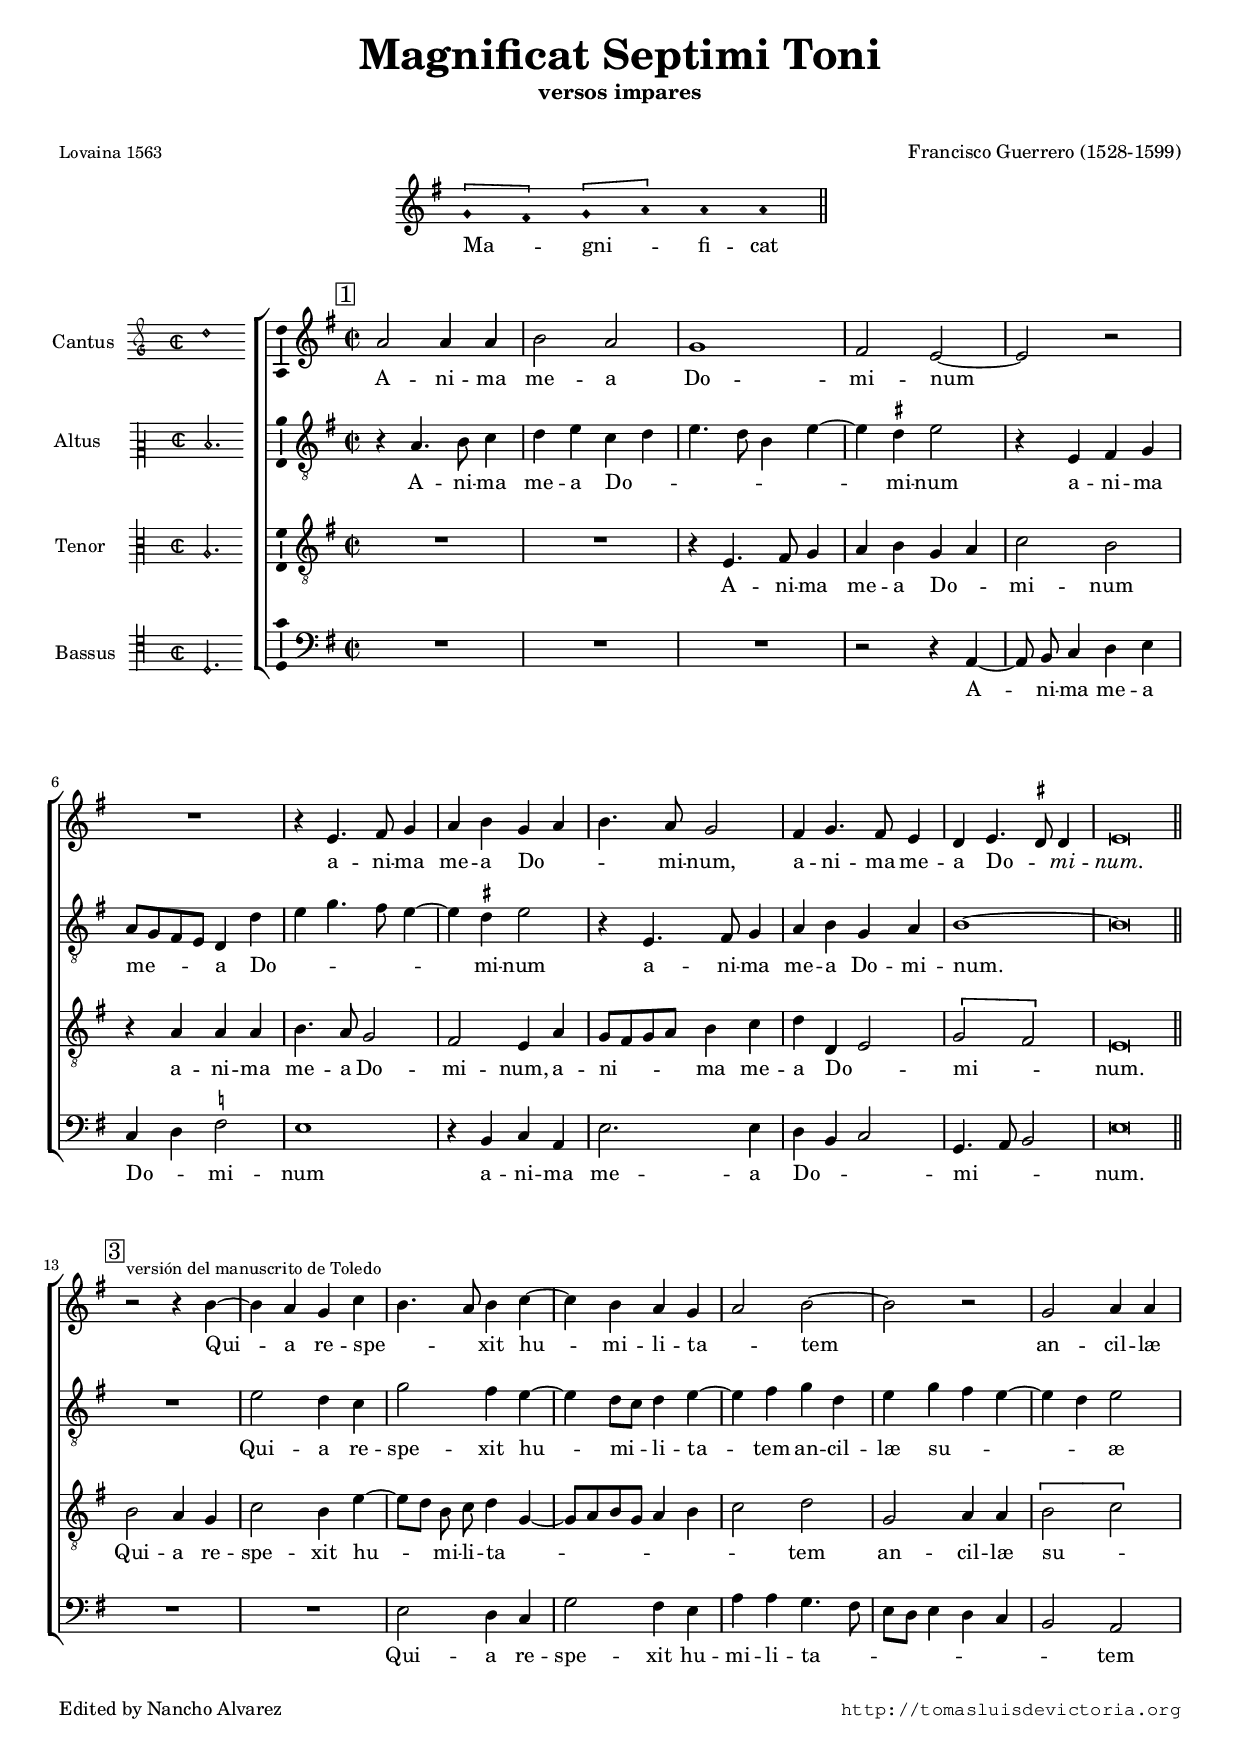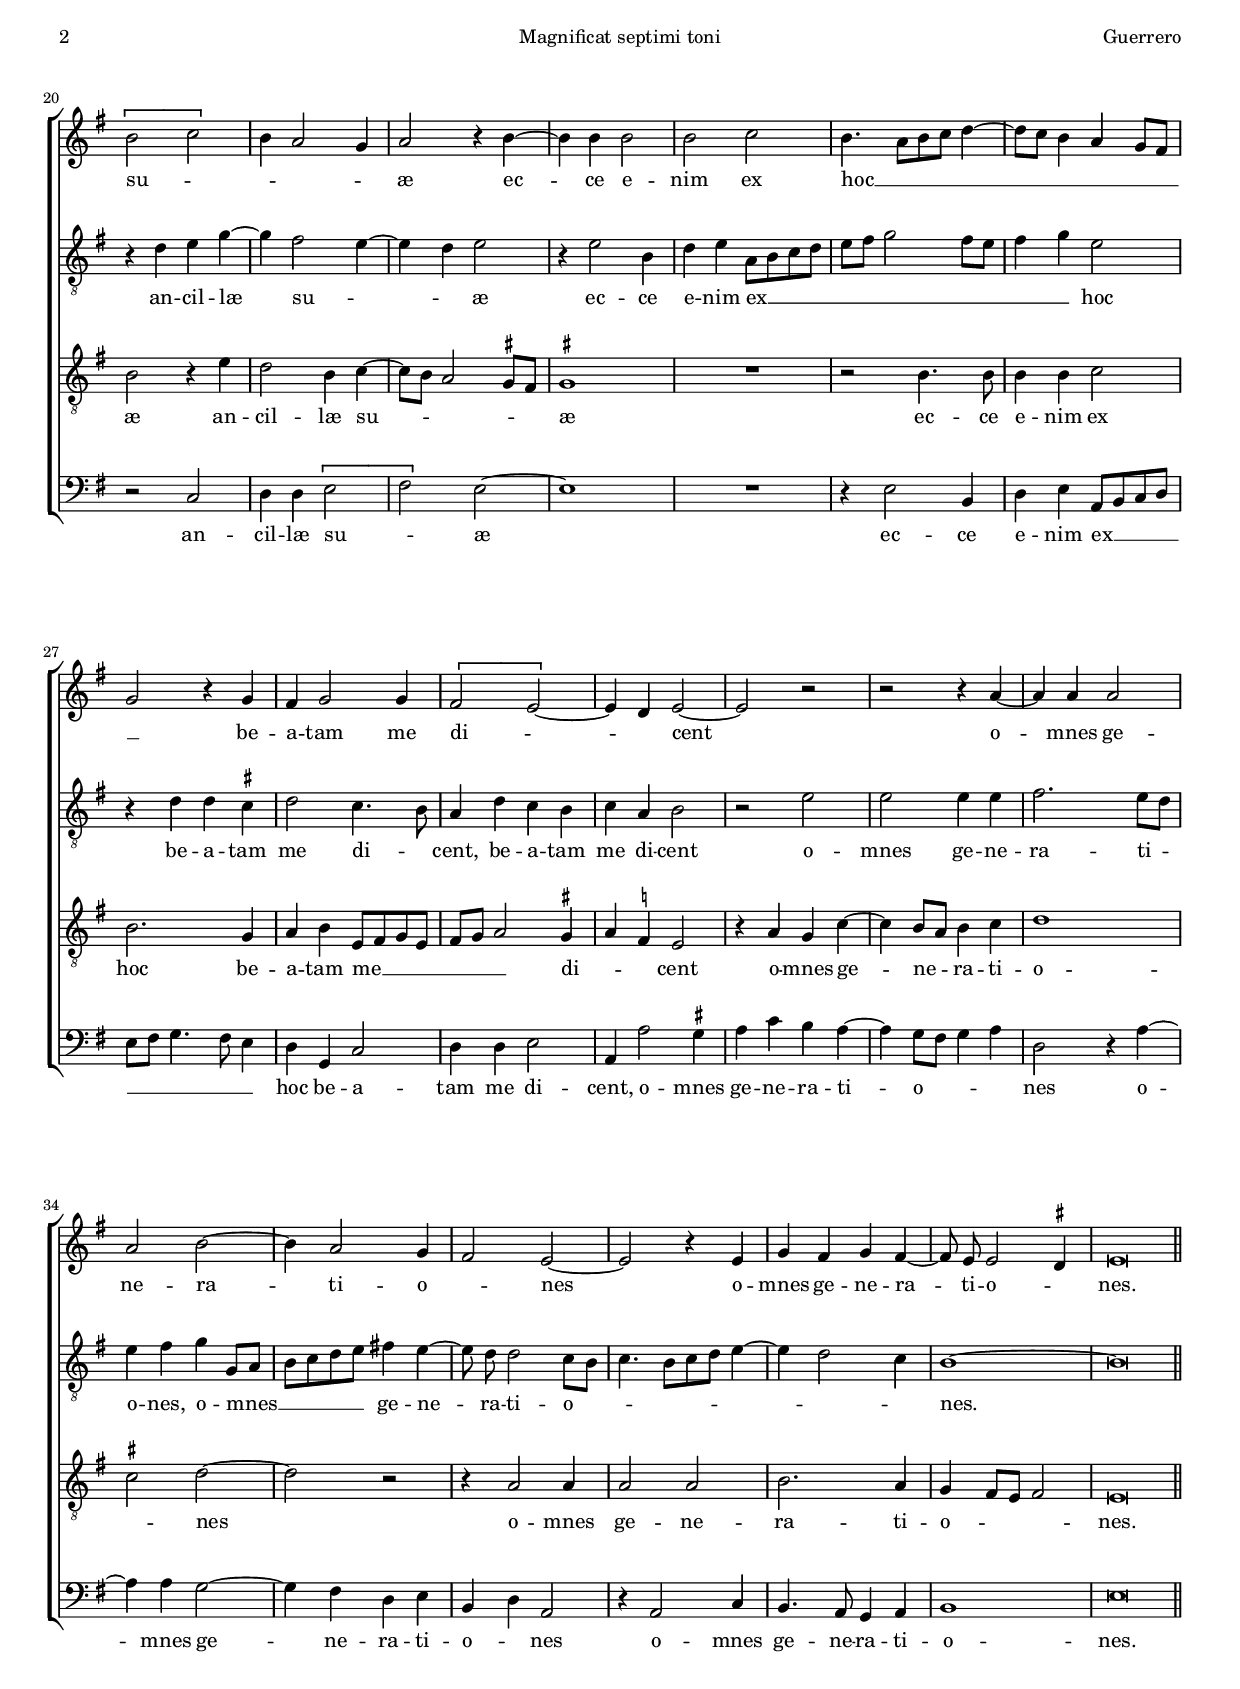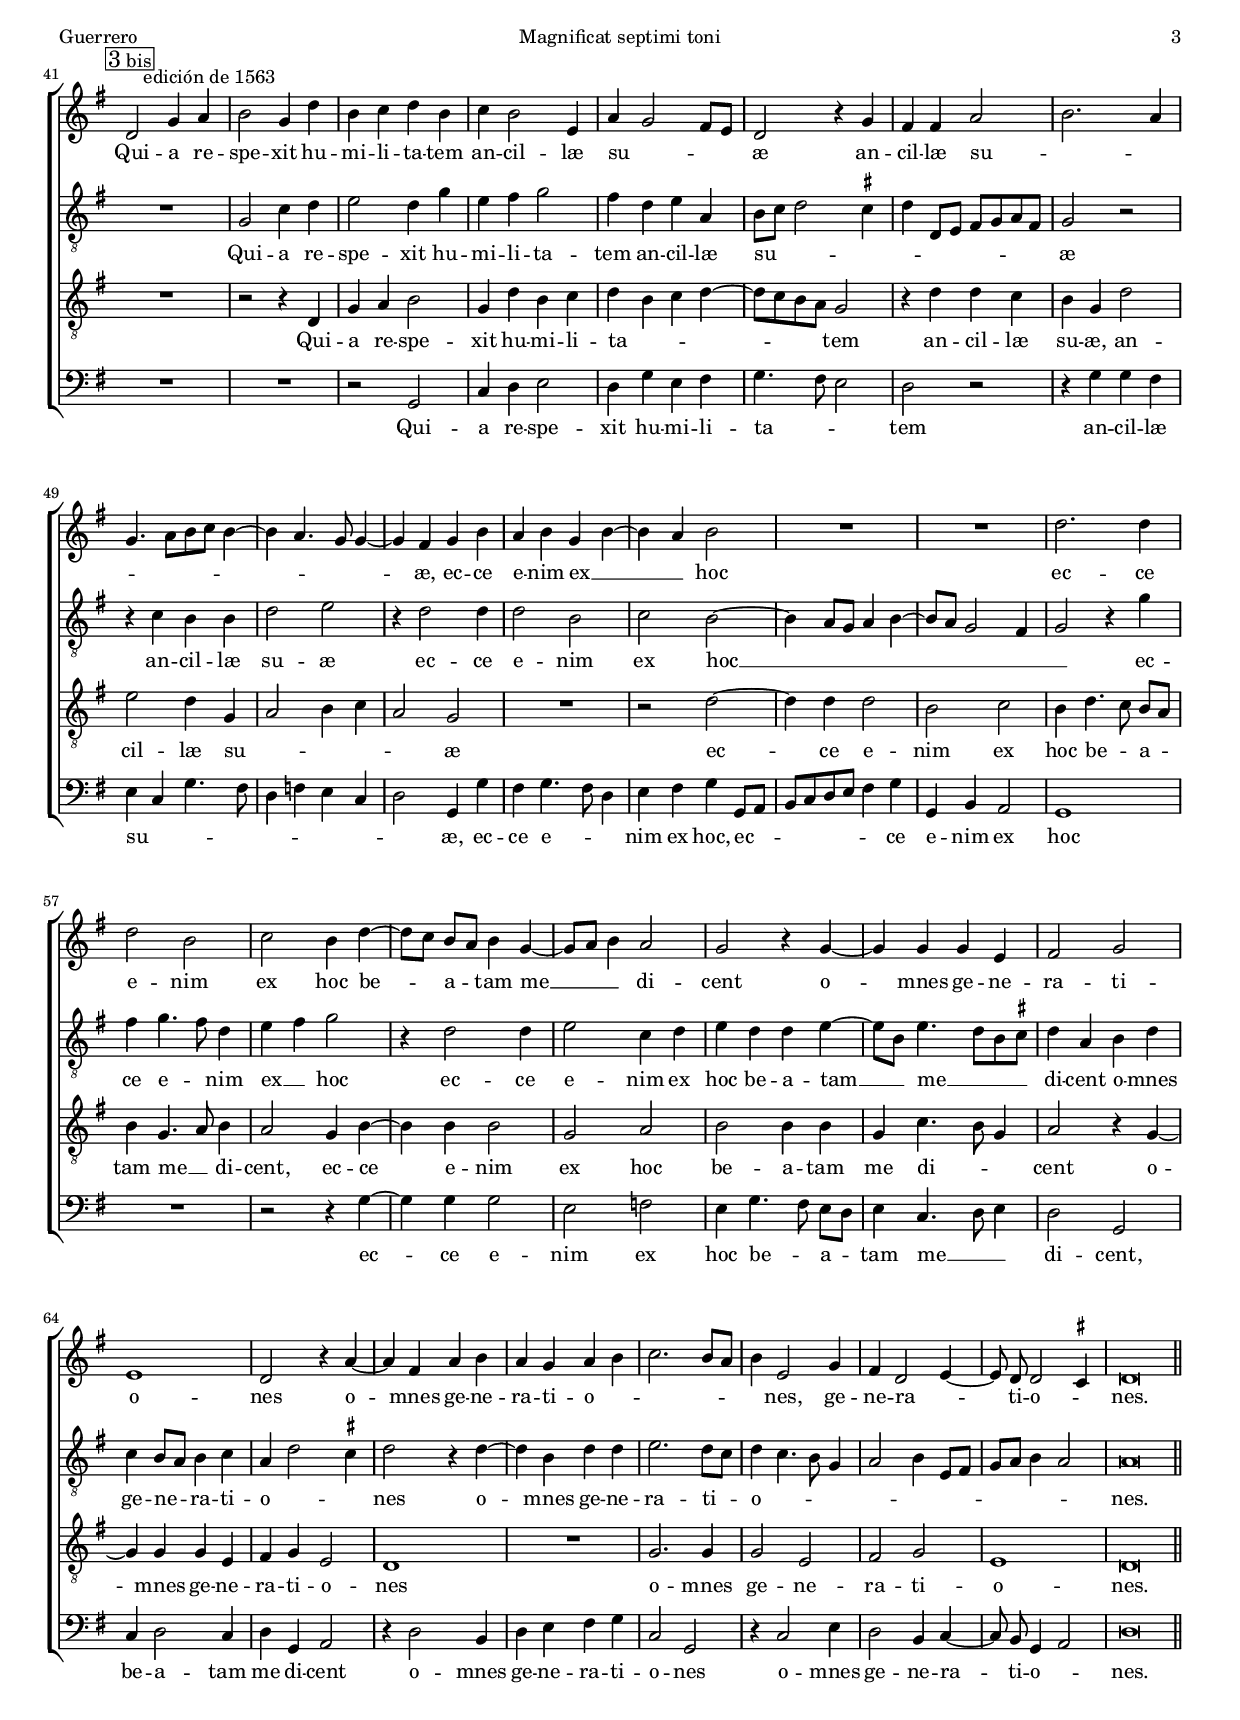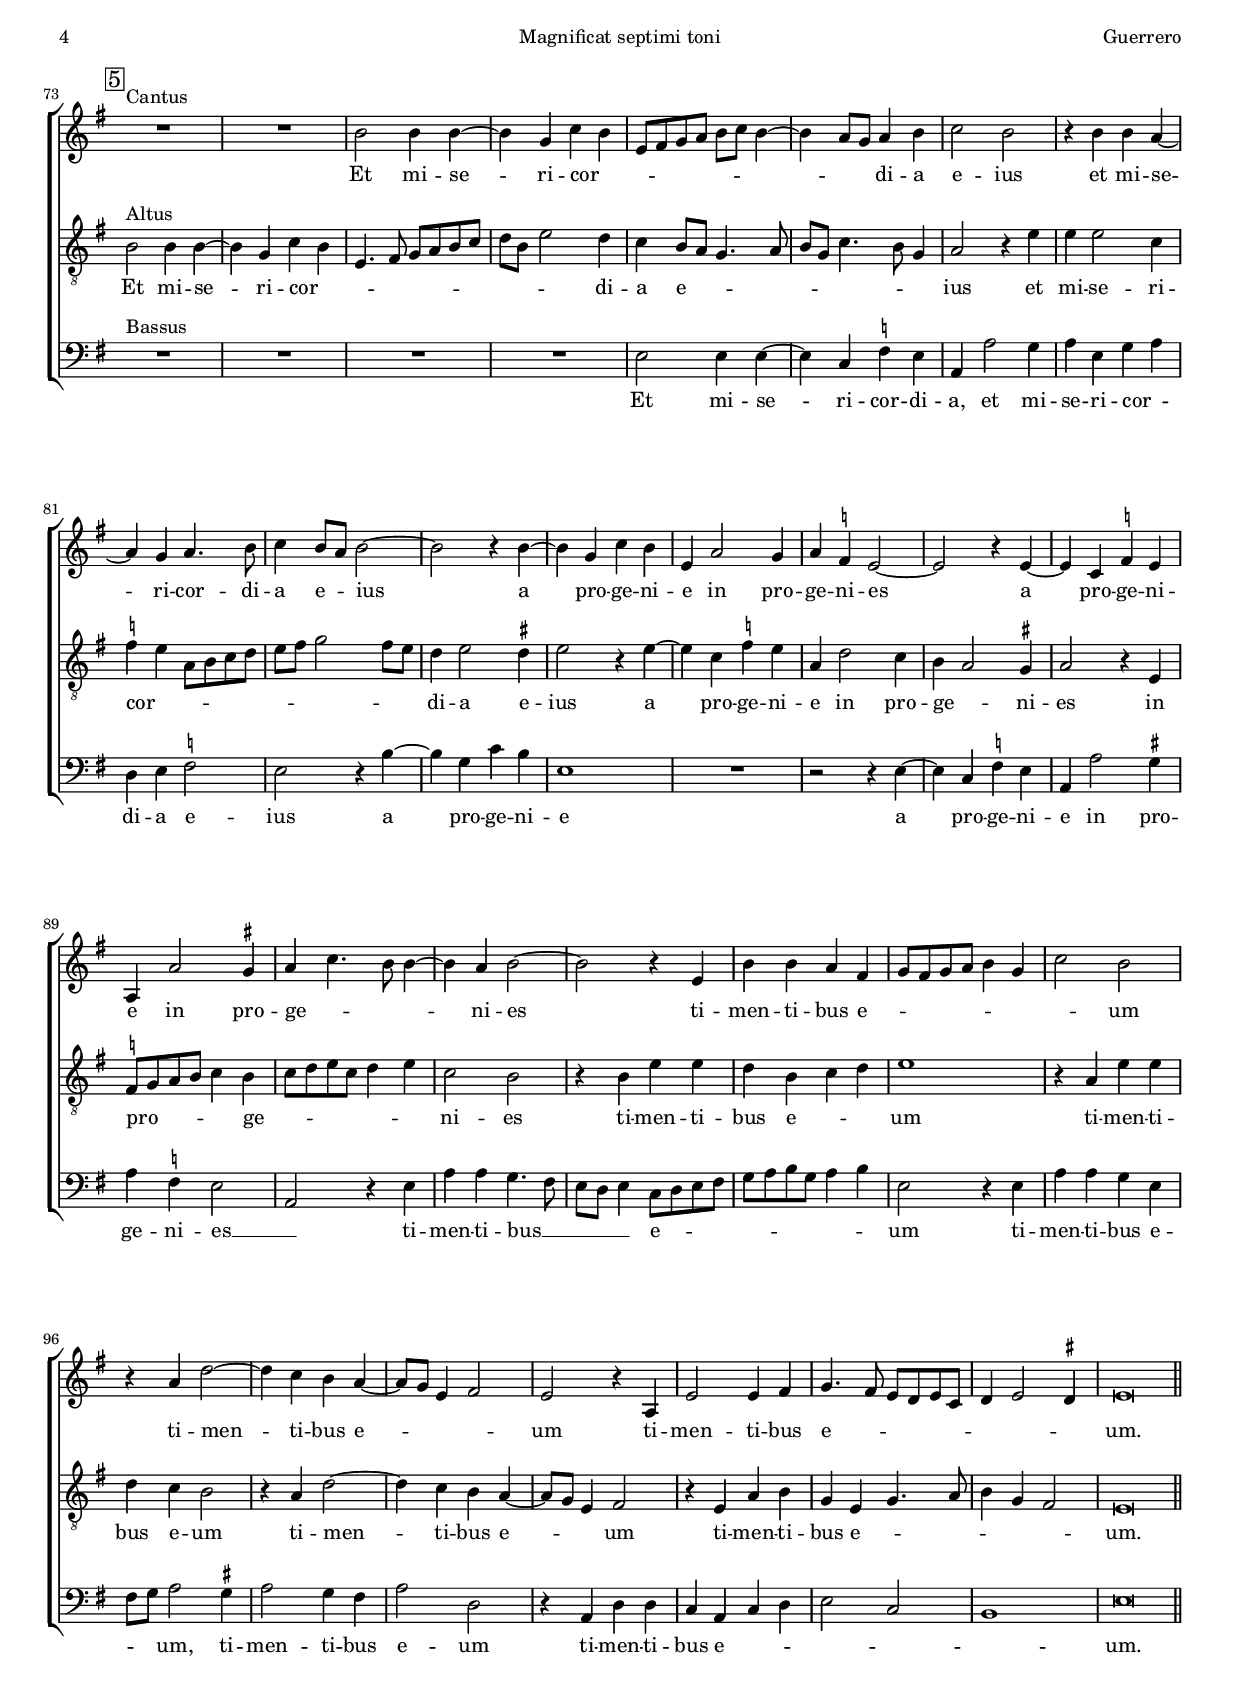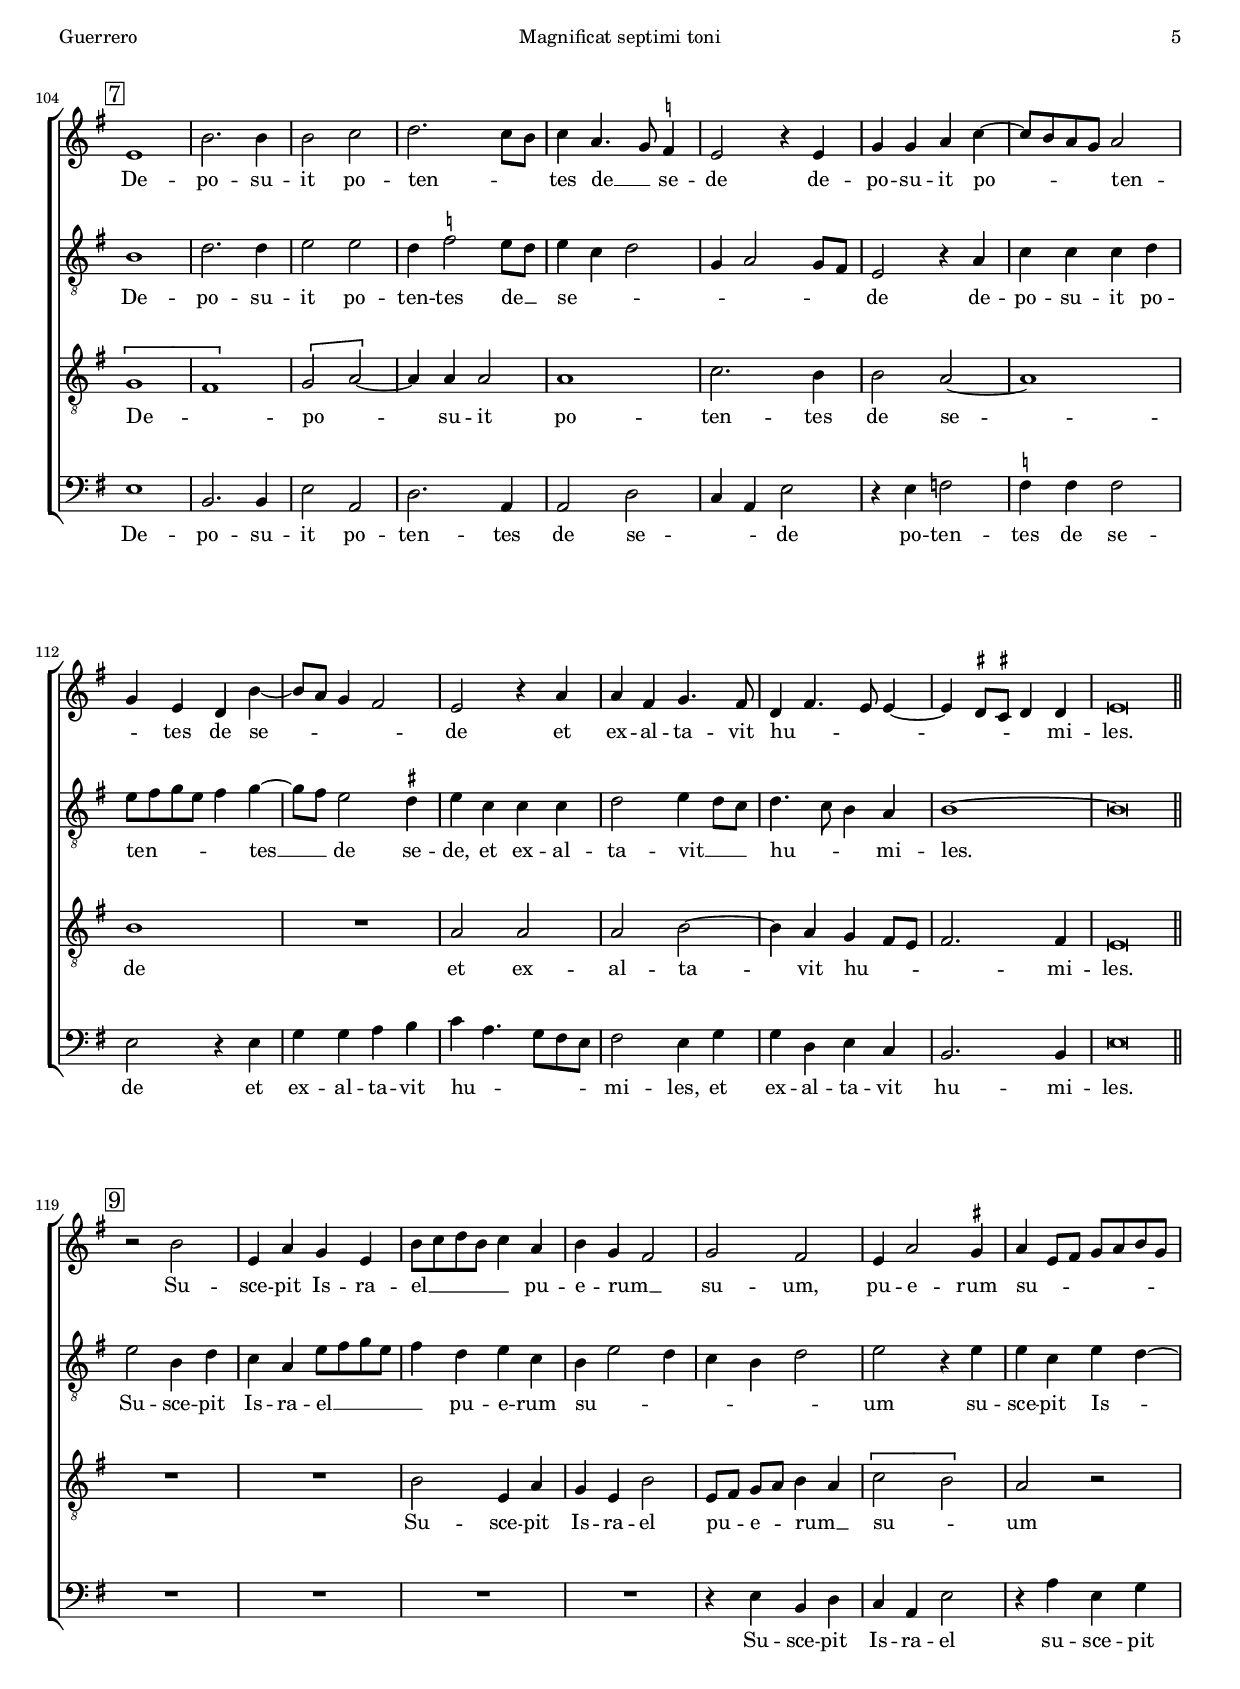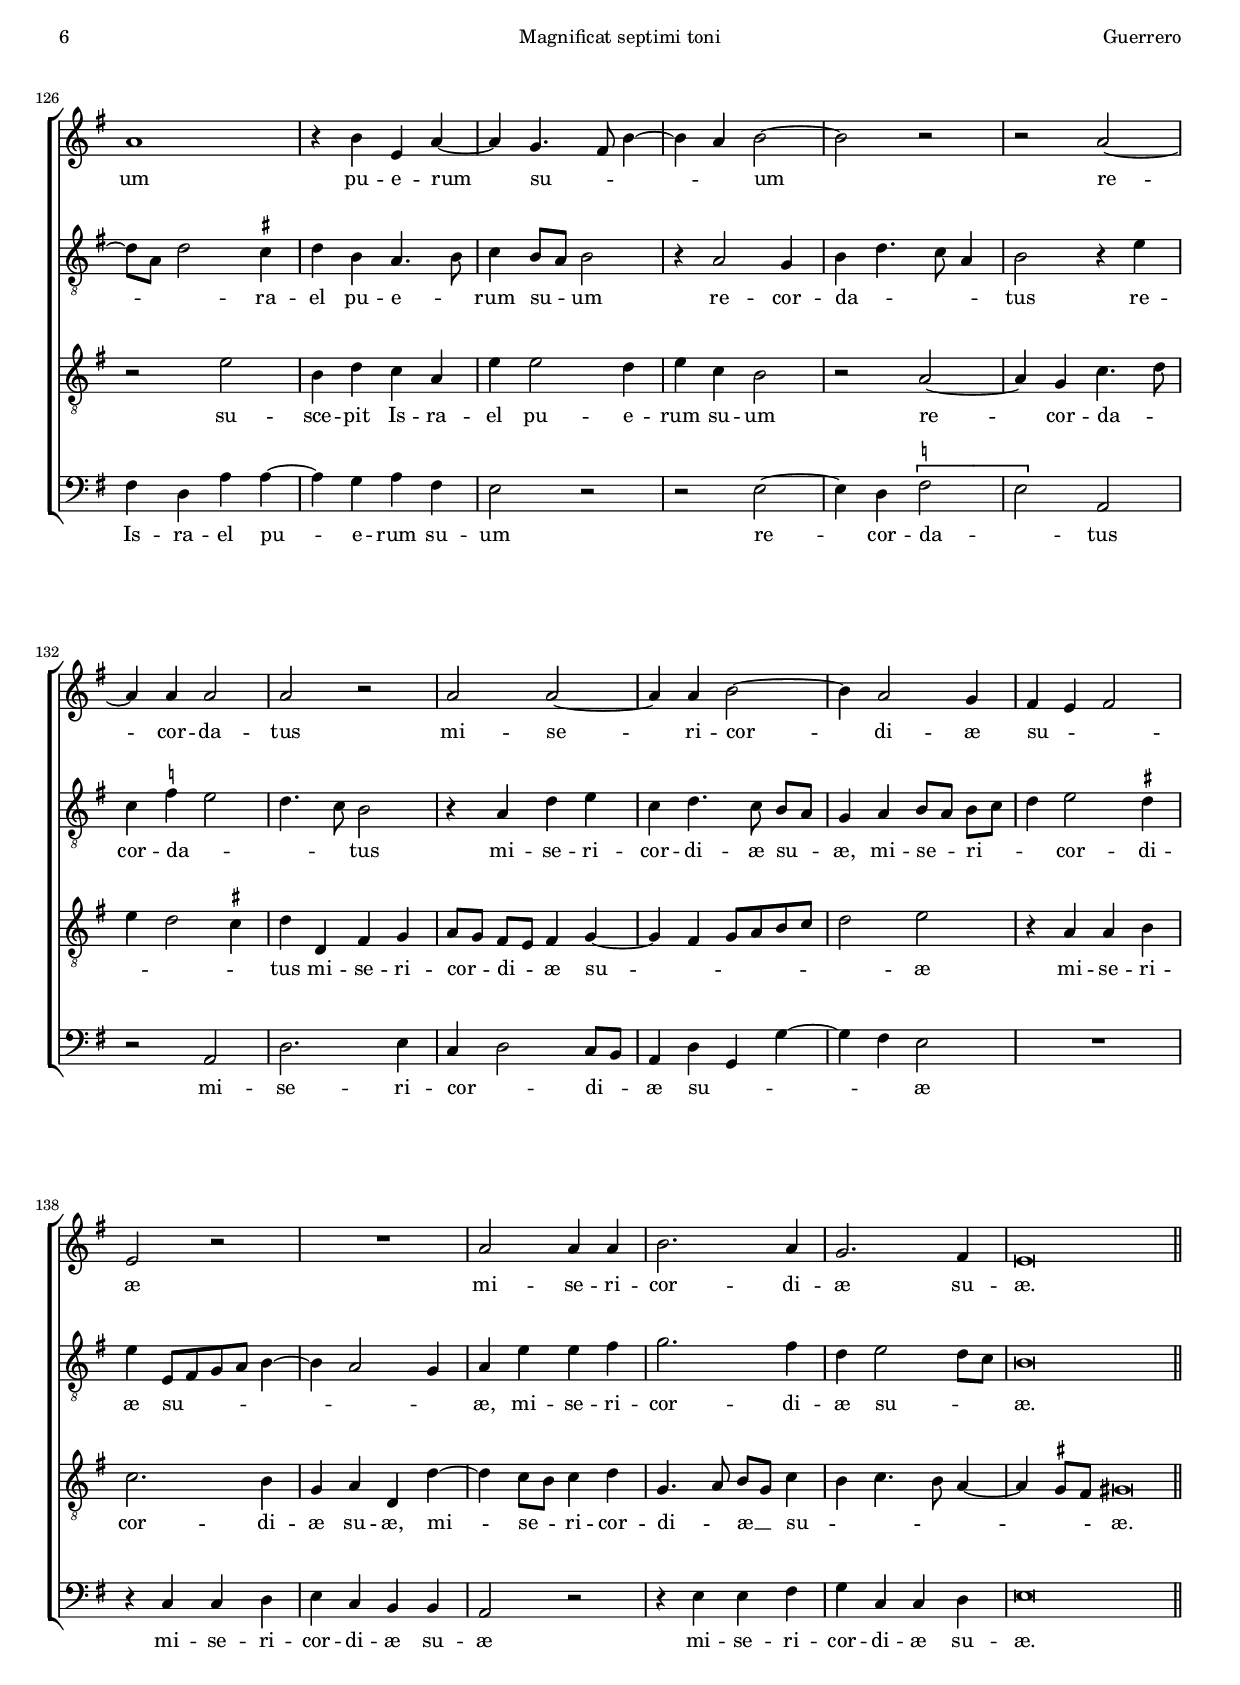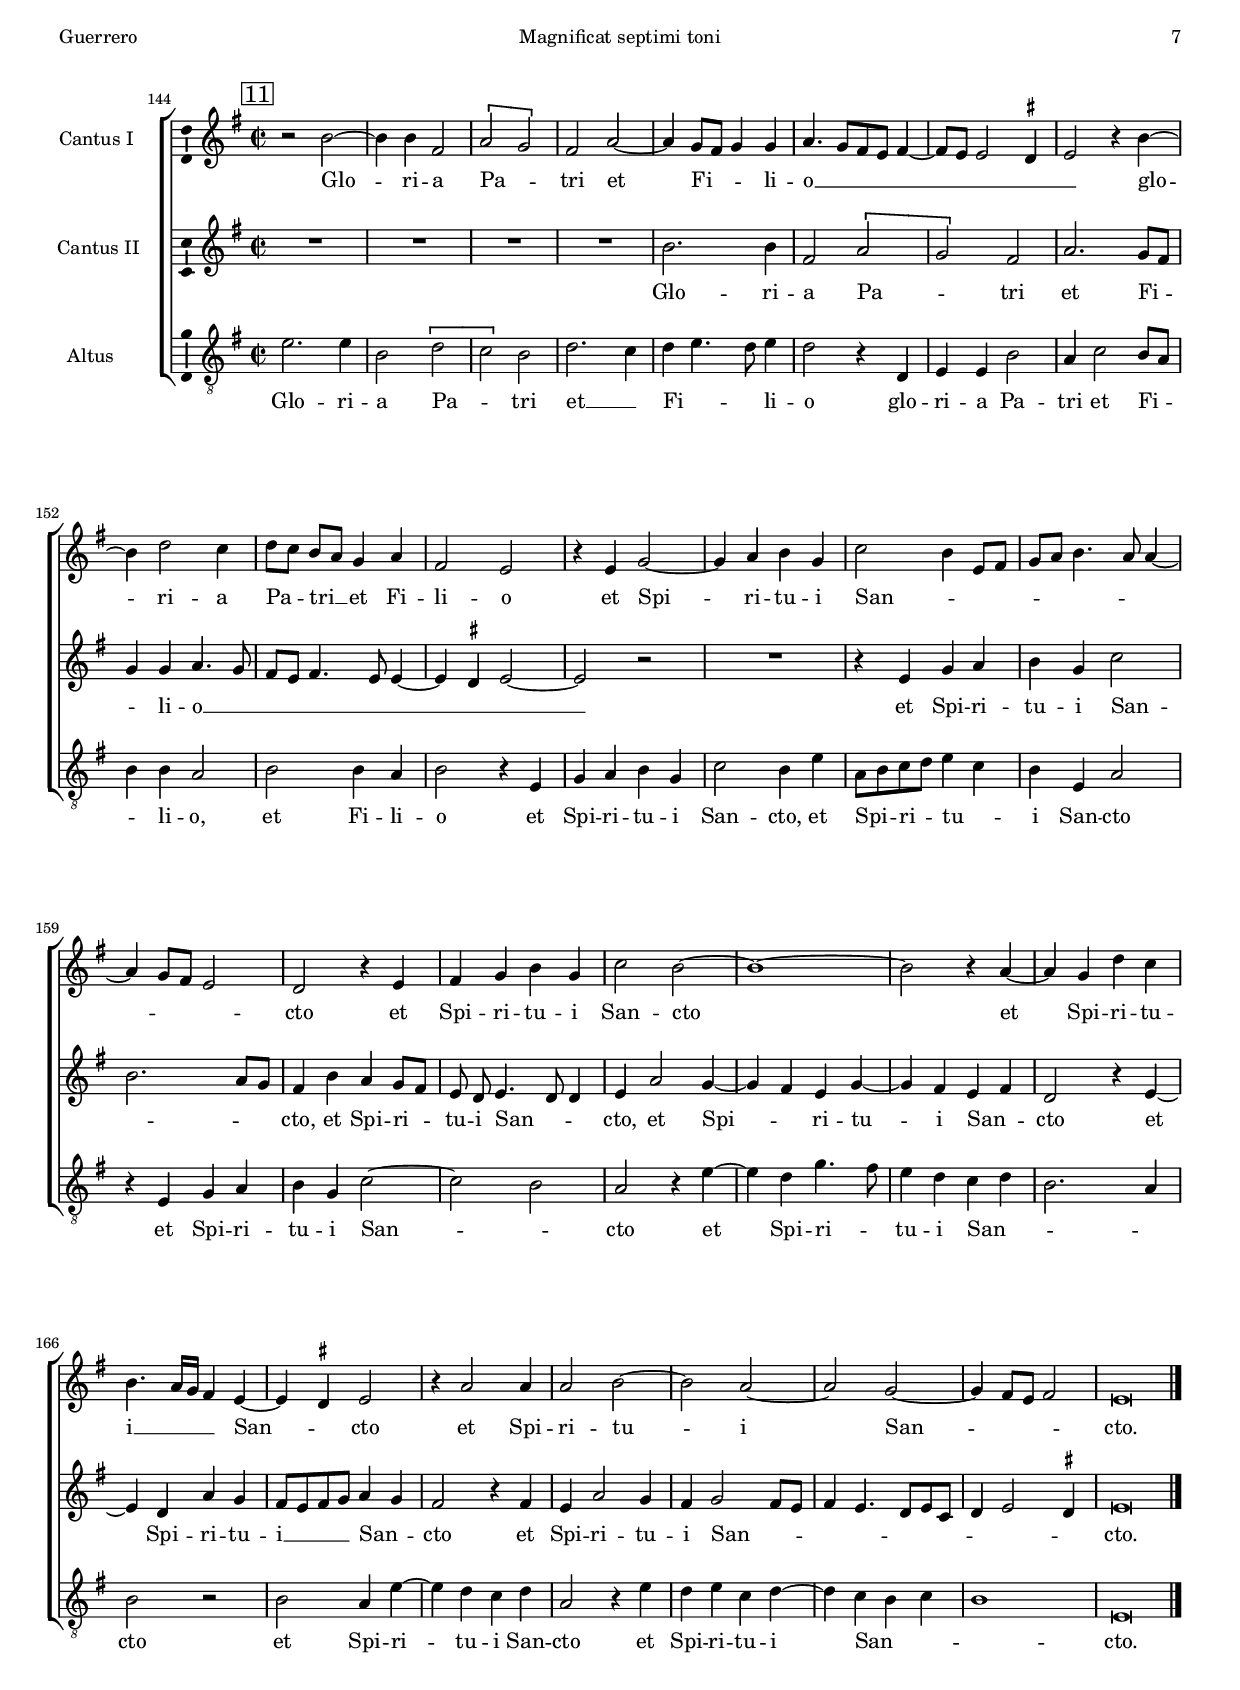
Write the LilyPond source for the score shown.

\version "2.18.0"

#(set-default-paper-size "a4")
#(set-global-staff-size 16.4)
#(ly:set-option 'point-and-click #f)
%mobile -s15.5 -i3.2 -ball

italicas=\override LyricText.font-shape = #'italic
rectas=\override LyricText.font-shape = #'upright
ss=\once \set suggestAccidentals = ##t
incipitwidth = 20

htitle="Magnificat septimi toni"
hcomposer="Guerrero"

\header {
	title=\markup{\fontsize #3 "Magnificat Septimi Toni"}
	subtitle="versos impares"
	subsubtitle=\markup{\null \vspace #1 }
	composer="Francisco Guerrero (1528-1599)"
        pdfauthor=\composer
	%opus="(-)"
	poet=\markup{\smaller "Lovaina 1563"}
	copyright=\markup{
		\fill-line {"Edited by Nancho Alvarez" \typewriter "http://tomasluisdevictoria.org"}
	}
%	tagline=""
}

\score {\transpose c' g {
<<
         \new Voice = "canto" {
                 \override Staff.TimeSignature.stencil = #'()
                 \override Stem.transparent = ##t
                 \set Score.timing = ##f
                 \override NoteHead.style = #'neomensural         
                 \clef "G" 
                 \key a \minor
                 \[c''4 b'\] \[c'' d''\] d'' d'' \bar "||"
         }
         \new Lyrics \lyricsto "canto" {
                 Ma -- _ gni -- _ fi -- cat
         }
>>
        }%transpose

\layout {
        line-width=13\cm 
        %tablet line-width = 12\cm
        indent=5.7\cm
        %tablet indent = 4\cm
        ragged-right = ##f
        \override LigatureBracket.padding = #0
}
}

%tablet \pageBreak

global={\key c \major \time 2/2 
	\mark \markup{\box 1} \skip 1*12 \bar "||" \break
	\mark \markup{\box 3} \skip 1*28 \bar "||" \break
	\mark \markup{\box \line{"3" \smaller \smaller "bis"}} \skip 1*32 \bar "||" \break
	\mark \markup{\box 5} \skip 1*31 \bar "||" \pageBreak
	\mark \markup{\box 7} \skip 1*15 \bar "||" \break
	\mark \markup{\box 9} \skip 1*25 \bar "||" \break}


cantus=\relative c''{
	d2 d4 d
	e2 d c1
	b2 a ~
	a r
	R1
	r4 a4. b8 c4
	d4 e c d
	e4. d8 c2
	b4 c4. b8 a4
	g4 a4. \ss gis8 gis4
	a\breve*1/2
	\override TextScript.padding = #1.5
	\once \override TextScript.X-offset = #-2
	s4*0^\markup{\hspace #2 \smaller "versión del manuscrito de Toledo"}
	r2 r4 e' ~
	e d c f
	e4. d8 e4 f ~
	f e d c
	d2 e ~
	e r
	c2 d4 d 
	\[e2 f\]
	e4 d2 c4
	d2 r4 e ~
	e e e2
	e f
	e4. d8[ e f] g4 ~
	g8 f e4 d c8 b
	c2 r4 c
	b4 c2 c4
	\[b2 a ~ \]
	a4 g a2 ~
	a r
	r r4 d ~
	d d d2
	d e ~
	e4 d2 c4
	b2 a ~
	a r4 a
	c b c b ~
	b8 \noBeam a a2 \ss gis4
	a\breve*1/2
	s4*0^\markup{\hspace #2 "edición de 1563"}
	g2 c4 d
	e2 c4 g'
	e f g e
	f4 e2 a,4
	d4 c2 b8 a
	g2 r4 c
	b b d2
	e2. d4
	c4. d8[ e f] e4 ~
	e d4. c8 c4 ~
	c b c e
	d e c e ~
	e d e2 
	R1*2
	g2. g4
	g2 e
	f e4 g ~
	g8[ f] e[ d] e4 c ~
	c8 d e4 d2
	c r4 c ~
	c c c a
	b2 c
	a1
	g2 r4 d' ~
	d b d e
	d c d e
	f2. e8 d 
	e4 a,2 c4
	b g2 a4 ~
	a8 \noBeam g g2 \ss fis4
	g\breve*1/2
	\once \override Score.TextScript.padding = #1.0
	s4*0^\markup{"Cantus"}
	R1*2
	e'2 e4 e ~
	e c f e
	a,8 b c d e f e4 ~
	e d8 c d4 e
	f2 e
	r4 e4 e d ~
	d c d4. e8
	f4 e8 d e2 ~
	e r4 e ~
	e c f e
	a, d2 c4
	d \ss bes a2 ~
	a r4 a ~ %\break
	a f \ss bes a
	d,4 d'2 \ss cis4
	d f4. e8 e4 ~
	e d e2 ~
	e2 r4 a,
	e'e d b
	c8 b c d e4 c
	f2 e
	r4 d g2 ~
	g4 f e d ~
	d8 c a4 b2
	a2 r4 d,
	a'2 a4 b
	c4. b8 a8 g a f
	g4 a2 \ss gis4
	a\breve*1/2
	a1
	e'2. e4
	e2 f
	g2. f8 e
	f4 d4. c8 \ss bes4
	a2 r4 a
	c c d f ~
	f8 e d c d2
	c4 a g e' ~
	e8 d c4 b2
	a2 r4 d
	d b c4. b8
	g4 b4. a8 a4 ~
	a \ss gis8 \ss fis gis4 gis
	a\breve*1/2
	r2 e'
	a,4 d c a
	e'8 f g e f4 d
	e c b2
	c2 b
	a4 d2 \ss cis4
	d4 a8 b c d e c
	d1
	r4 e a, d ~
	d c4. b8 e4 ~
	e d e2 ~
	e r
	r d2 ~
	d4 d d2
	d r
	d d ~
	d4 d e2 ~
	e4 d2 c4
	b a b2
	a r
	R1
	d2 d4 d
	e2. d4
	c2. b4
	a\breve*1/2
}

altus=\relative c'{
	r4 d4. e8 f4
	g4 a f g
	a4. g8 e4 a ~
	a \ss gis a2
	r4 a, b c
	d8 c b a g4 g'
	a c4. b8 a4 ~
	a \ss gis a2
	r4 a,4. b8 c4
	d e c d
	e1 ~
	e\breve*1/2
	R1
	a2 g4 f
	c'2 b4 a ~
	a g8 f g4 a ~
	a4 b c g
	a c b a ~
	a g a2
	r4 g a c ~
	c4 b2 a4 ~
	a g a2
	r4 a2 e4
	g a d,8 e f g
	a b c2 b8 a 
	b4 c a2
	r4 g g \ss fis
	g2 f4. e8
	d4 g f e
	f d e2
	r2 a2
	a a4 a
	b2. a8 g
	a4 b c c,8 d
	e f g a b!4 a ~
	a8 \noBeam g g2 f8 e
	f4. e8[ f g] a4 ~
	a g2 f4
	e1 ~
	e\breve*1/2
	R1
	c2 f4 g
	a2 g4 c
	a b c2
	b4 g a d,
	e8 f g2 \ss fis4
	g4 g,8 a b c d b
	c2 r
	r4 f e e
	g2 a
	r4 g2 g4
	g2 e
	f e ~
	e4 d8 c d4 e ~
	e8 d c2 b4
	c2 r4 c'
	b c4. b8 g4
	a b c2
	r4 g2 g4
	a2 f4 g
	a g g a ~
	a8 e a4. g8 e \ss fis
	g4 d e g
	f4 e8 d e4 f
	d g2 \ss fis4
	g2 r4 g ~
	g e g g
	a2. g8 f
	g4 f4. e8 c4
	d2 e4 a,8 b
	c d e4 d2
	d\breve*1/2
	s4*0^\markup{"Altus"}
	e2 e4 e ~
	e c f e
	a,4. b8 c d e f
	g e a2 g4
	f4 e8 d c4. d8
	e c f4. e8 c4
	d2 r4 a'
	a4 a2 f4
	\ss bes a d,8 e f g
	a b c2 b8 a
	g4 a2 \ss gis4
	a2 r4 a ~
	a f \ss bes a
	d, g2 f4
	e d2 \ss cis4
	d2 r4 a
	\ss bes8 c d e f4 e
	f8 g a f g4 a
	f2 e
	r4 e a a
	g e f g
	a1
	r4 d, a'a
	g4 f e2
	r4 d g2 ~
	g4 f e d ~
	d8 c a4 b2
	r4 a d e
	c a c4. d8
	e4 c b2
	a\breve*1/2
	e'1
	g2. g4
	a2 a
	g4 \ss bes2
	a8 g
	a4 f g2
	c,4 d2 c8 b
	a2 r4 d
	f f f g
	a8 b c a b4 c ~
	c8 b a2 \ss gis4
	a f f f
	g2 a4 g8 f
	g4. f8 e4 d
	e1 ~
	e\breve*1/2
	a2 e4 g
	f4 d a'8 b c a
	b4 g a f
	e a2 g4
	f4 e g2
	a2 r4 a 
	a f a g ~
	g8 d g2 \ss fis4
	g4 e d4. e8
	f4 e8 d e2
	r4 d2 c4
	e g4. f8 d4
	e2 r4 a
	f \ss bes a2
	g4. f8 e2
	r4 d g a
	f g4. f8 e[ d]
	c4 d e8[ d] e[ f]
	g4 a2 \ss gis4
	a4 a,8[ b c d] e4 ~
	e d2 c4
	d4 a'a b
	c2. b4
	g4 a2 g8 f
	e\breve*1/2
}

tenor=\relative c'{
	R1*2
	r4 a4. b8 c4
	d4 e c d
	f2 e
	r4 d d d
	e4. d8 c2
	b2 a4 d
	c8 b c d e4 f
	g4 g, a2
	\[c2 b\]
	a\breve*1/2
	e'2 d4 c
	f2 e4 a ~
	a8[ g] e \noBeam f g4 c, ~
	c8 d e c d4 e
	f2 g
	c, d4 d
	\[e2 f\]
	e2 r4 a
	g2 e4 f ~
	f8 e d2 \ss cis8 b
	\ss cis1
	R1
	r2 e4. e8
	e4 e f2
	e2. c4
	d4 e a,8 b c a
	b c d2 \ss cis4
	d4 \ss bes a2
	r4 d c f ~
	f e8 d e4 f
	g1
	\ss fis2 g ~
	g r
	r4 d2 d4
	d2 d
	e2. d4
	c b8 a b2
	a\breve*1/2
	R1
	r2 r4 g
	c d e2
	c4 g'e f
	g e f g ~
	g8 f e d c2
	r4 g' g f
	e4 c g'2
	a2 g4 c,
	d2 e4 f
	d2 c
	R1
	r2 g' ~
	g4 g g2
	e f
	e4 g4. f8 e[ d]
	e4 c4. d8 e4
	d2 c4 e ~
	e e e2
	c2 d
	e e4 e
	c f4. e8 c4
	d2 r4 c ~
	c c c a
	b c a2
	g1
	R1
	c2. c4
	c2 a
	b c 
	a1
	g\breve*1/2
	R1*31
	\[c1
	b\]
	\[c2 d ~ \]
	d4 d d2
	d1
	f2. e4
	e2 d ~
	d1
	e
	R1
	d2 d
	d e ~
	e4 d c b8 a
	b2. b4
	a\breve*1/2
	R1*2
	e'2 a,4 d
	c a e'2
	a,8[ b] c[ d] e4 d
	\[f2 e\]
	d r
	r a'
	e4 g f d
	a'4 a2 g4
	a f e2
	r2 d ~
	d4 c f4. g8
	a4 g2 \ss fis4
	g g, b c
	d8[ c] b[ a] b4 c ~
	c4 b c8 d e f
	g2 a
	r4 d, d e
	f2. e4
	c4 d g, g' ~
	g4 f8 e f4 g
	c,4. d8 e c f4
	e4 f4. e8 d4 ~
	d \ss cis8 b cis!\breve*1/4
}

bassus=\relative c{
	R1*3
	r2 r4 d ~
	d8 \noBeam e f4 g a
	f g \ss bes2
	a1
	r4 e f d
	a'2. a4
	g e f2
	c4. d8 e2
	a\breve*1/2
	R1*2
	a2 g4 f
	c'2 b4 a
	d4 d c4. b8
	a8 g a4 g f
	e2 d
	r2 f
	g4 g \[a2
	b\] a ~
	a1
	R1
	r4 a2 e4
	g a d,8 e f g
	a b c4. b8 a4
	g4 c, f2
	g4 g a2
	d,4 d'2 \ss cis4
	d f e d ~
	d c8 b c4 d
	g,2 r4 d' ~
	d d c2 ~
	c4 b g a e4 g d2
	r4 d2 f4
	e4. d8 c4 d
	e1
	a\breve*1/2
	R1*2
	r2 c,2
	f4 g a2
	g4 c a b
	c4. b8 a2
	g r
	r4 c c b
	a f c'4. b8
	g4 bes a f
	g2 c,4 c'
	b4 c4. b8 g4
	a b c c,8 d
	e f g a b4 c
	c,4 e d2
	c1
	R1
	r2 r4 c' ~
	c c c2
	a2 bes
	a4 c4. b8 a8[ g]
	a4 f4. g8 a4
	g2 c,
	f4 g2 f4
	g4 c, d2
	r4 g2 e4
	g a b c
	f,2 c
	r4 f2 a4
	g2 e4 f ~
	f8 \noBeam e c4 d2
	g\breve*1/2
	s4*0^\markup{"Bassus"}
	R1*4
	a2 a4 a ~
	a f \ss bes a
	d,4 d'2 c4
	d4 a c d
	g, a \ss bes2
	a r4 e' ~
	e c f e
	a,1
	R1
	r2 r4 a ~
	a f \ss bes a
	d,4 d'2 \ss cis4
	d4 \ss bes a2
	d,2 r4 a'
	d d c4. b8
	a8 g a4 f8 g a b
	c d e c d4 e
	a,2 r4 a
	d d c a
	b8 c d2 \ss cis4
	d2 c4 b
	d2 g,
	r4 d g g
	f d f g
	a2 f
	e1
	a\breve*1/2
	a1
	e2. e4
	a2 d,
	g2. d4
	d2 g 
	f4 d a'2
	r4 a bes2
	\ss bes4 bes bes2
	a2 r4 a
	c c d e
	f d4. c8 b a
	b2 a4 c
	c4 g a f
	e2. e4
	a\breve*1/2
	R1*4
	r4 a e g
	f d a'2
	r4 d a c
	b g d' d ~
	d c d b
	a2 r
	r a2 ~
	a4 g \ss \[bes2
	a\] d,2
	r2 d
	g2. a4
	f4 g2 f8 e
	d4 g c, c' ~
	c b a2
	R1
	r4 f f g
	a f e e
	d2 r
	r4 a'a b
	c f, f g
	a\breve*1/2
}

textocantus=\lyricmode{
A -- ni -- ma me -- a Do -- mi -- num
a -- ni -- ma me -- a Do -- _ _ mi -- num,
a -- ni -- ma me -- a Do -- _ \italicas mi -- num. \rectas
Qui -- a re -- spe -- _ _ xit hu -- mi -- li -- ta -- _ tem
an -- cil -- læ su -- _ _ _ _ æ
ec -- ce e -- nim ex hoc __ _ _ _ _ _ _ _ _ _ _ 
be -- a -- tam me di -- _ _ cent
o -- mnes ge -- ne -- ra -- ti -- o -- _ nes
o -- mnes ge -- ne -- ra -- ti -- o -- _ nes.
Qui -- a re -- spe -- xit hu -- mi -- li -- ta -- tem
an -- cil -- læ su -- _ _ _ æ
an -- cil -- læ su -- _ _ _ _ _ _ _ _ _ _ æ,
ec -- ce e -- nim ex __ _ _ hoc
ec -- ce e -- nim ex hoc
be -- _ a -- _ tam me __ _ _ di -- cent
o -- mnes ge -- ne -- ra -- ti -- o -- nes
o -- mnes ge -- ne -- ra -- ti -- o -- _ _ _ _ _ nes,
ge -- ne -- ra -- _ ti -- o -- _ nes.
Et mi -- se -- ri -- cor -- _ _ _ _ _ _ _ _ _ _ di -- a e -- ius
et mi -- se -- ri -- cor -- di -- a e -- _ ius
a pro -- ge -- ni -- e in pro -- ge -- ni -- es
a pro -- ge -- ni -- e in pro -- ge -- _ _ _ ni -- es
ti -- men -- ti -- bus e -- _ _ _ _ _ _ _ um
ti -- men -- ti -- bus e -- _ _ _ um
ti -- men -- ti -- bus e -- _ _ _ _ _ _ _ _ um.
De -- po -- su -- it po -- ten -- _ _ tes de __ _ se -- de
de -- po -- su -- it po -- _ _ _ ten -- _ tes de se -- _ _ _ de
et ex -- al -- ta -- vit hu -- _ _ _ _ _ _ mi -- les.
Su -- sce -- pit Is -- ra -- el __ _ _ _ _ pu -- e -- rum __ _ su -- um,
pu -- e -- rum su -- _ _ _ _ _ _ um
pu -- e -- rum su -- _ _ _ um
re -- cor -- da -- tus
mi -- se -- ri -- cor -- di -- æ su -- _ _ æ
mi -- se -- ri -- cor -- di -- æ su -- æ.
}

textoaltus=\lyricmode{
A -- ni -- ma me -- a Do -- _ _ _ _ _ mi -- num
a -- ni -- ma me -- _ _ _ a Do -- _ _ _ _ mi -- num
a -- ni -- ma me -- a Do -- mi -- num.
Qui -- a re -- spe -- xit hu -- mi -- _ li -- ta -- tem
an -- cil -- læ su -- _ _ _ æ
an -- cil -- læ su -- _ _ æ
ec -- ce e -- nim ex __ _ _ _ _ _ _ _ _ _ _ hoc
be -- a -- tam me di -- _ cent,
be -- a -- tam me di -- cent
o -- mnes ge -- ne -- ra -- ti -- _ o -- nes,
o -- mnes __ _ _ _ _ _ ge -- ne -- ra -- ti -- o -- _ _ _ _ _ _ _ _ nes.
Qui -- a re -- spe -- xit hu -- mi -- li -- ta -- tem
an -- cil -- læ su -- _ _ _ _ _ _ _ _ _ _ æ
an -- cil -- læ su -- æ
ec -- ce e -- nim ex hoc __ _ _ _ _ _ _ _ _ 
ec -- ce e -- _ nim ex __ _ hoc
ec -- ce e -- nim ex hoc
be -- a -- tam __ _ me __ _ _ _ di -- cent
o -- mnes ge -- ne -- _ ra -- ti -- o -- _ _ nes
o -- mnes ge -- ne -- ra -- ti -- _ o -- _ _ _ _ _ _ _ _ _ _ _ nes.
Et mi -- se -- ri -- cor -- _ _ _ _ _ _ _ _ _ _ di -- a e -- _ _ _ _ _ _ _ _ ius
et mi -- se -- ri -- cor -- _ _ _ _ _ _ _ _ _ _ di -- a e -- ius
a pro -- ge -- ni -- e in pro -- ge -- _ ni -- es
in pro -- _ _ _ _ ge -- _ _ _ _ _ _ ni -- es
ti -- men -- ti -- bus e -- _ _ um
ti -- men -- ti -- bus e -- um
ti -- men -- ti -- bus e -- _ _ um
ti -- men -- ti -- bus e -- _ _ _ _ _ um.
De -- po -- su -- it po -- ten -- tes de __ _ se -- _ _ _ _ _ _ de
de -- po -- su -- it po -- ten -- _ _ _ _ tes __ _ de se -- de,
et ex -- al -- ta -- vit __ _ _ hu -- _ _ mi -- les.
Su -- sce -- pit Is -- ra -- el __ _ _ _ _ pu -- e -- rum su -- _ _ _ _ _ um
su -- sce -- pit Is -- _ _ _ ra -- el
pu -- e -- _ rum su -- _ um
re -- cor -- da -- _ _ _ tus
re -- cor -- da -- _ _ _ tus
mi -- se -- ri -- cor -- di -- æ su -- _ æ,
mi -- se -- _ ri -- _ _ cor -- di -- æ su -- _ _ _ _ _ _ æ,
mi -- se -- ri -- cor -- di -- æ su -- _ _ æ.
}

textotenor=\lyricmode{
A -- ni -- ma me -- a Do -- _ mi -- num
a -- ni -- ma me -- a Do -- mi -- num,
a -- ni -- _ _ _ ma me -- a Do -- _ mi -- _ num.
Qui -- a re -- spe -- xit hu -- _ mi -- li -- ta -- _ _ _ _ _ _ _ tem
an -- cil -- læ su -- _ æ
an -- cil -- læ su -- _ _ _ _ æ
ec -- ce e -- nim ex hoc
be -- a -- tam me __ _ _ _ _ _ _ di -- _ _ cent
o -- mnes ge -- ne -- _ ra -- ti -- o -- _ nes
o -- mnes ge -- ne -- ra -- ti -- o -- _ _ _ nes.
Qui -- a re -- spe -- xit hu -- mi -- li -- ta -- _ _ _ _ _ _ tem
an -- cil -- læ su -- æ,
an -- cil -- læ su -- _ _ _ _ æ
ec -- ce e -- nim ex hoc
be -- _ a -- _ tam me __ _ di -- cent,
ec -- ce e -- nim ex hoc
be -- a -- tam me di -- _ _ cent
o -- mnes ge -- ne -- ra -- ti -- o -- nes
o -- mnes ge -- ne -- ra -- ti -- o -- nes.
De -- _ po -- _ su -- it
po -- ten -- tes de se -- de
et ex -- al -- ta -- vit hu -- _ _ _ mi -- les.
Su -- sce -- pit Is -- ra -- el
pu -- _ e -- _ rum __ _ su -- _ um
su -- sce -- pit Is -- ra -- el pu -- e -- rum su -- um
re -- cor -- da -- _ _ _ _ tus mi -- se -- ri -- cor -- _ di -- _ æ
su -- _ _ _ _ _ _ æ
mi -- se -- ri -- cor -- di -- æ su -- æ,
mi -- se -- _ ri -- cor -- di -- _ æ __ _ su -- _ _ _ _ _ _ æ.
}

textobassus=\lyricmode{
A -- ni -- ma me -- a Do -- _ mi -- num
a -- ni -- ma me -- a Do -- _ _ mi -- _ _ num.
Qui -- a re -- spe -- xit hu -- mi -- li -- ta -- _ _ _ _ _ _ _ tem
an -- cil -- læ su -- _ æ
ec -- ce e -- nim ex __ _ _ _ _ _ _ _ _ hoc be -- a -- tam me di -- cent,
o -- mnes ge -- ne -- ra -- ti -- o -- _ _ _ nes
o -- mnes ge -- ne -- ra -- ti -- o -- _ nes
o -- mnes ge -- ne -- ra -- ti -- o -- nes.
Qui -- a re -- spe -- xit hu -- mi -- li -- ta -- _ _ tem
an -- cil -- læ su -- _ _ _ _ _ _ _ _ æ,
ec -- ce e -- _ _ nim ex hoc,
ec -- _ _ _ _ _ _ ce e -- nim ex hoc
ec -- ce e -- nim ex hoc
be -- _ a -- _ tam me __ _ _ di -- cent,
be -- a -- tam me di -- cent
o -- mnes ge -- ne -- ra -- ti -- o -- nes
o -- mnes ge -- ne -- ra -- ti -- o -- _ nes.
Et mi -- se -- ri -- cor -- di -- a,
et mi -- se -- ri -- cor -- _ di -- a e -- ius
a pro -- ge -- ni -- e
a pro -- ge -- ni -- e
in pro -- ge -- ni -- es __ _
ti -- men -- ti -- bus __ _ _ _ _ e -- _ _ _ _ _ _ _ _ _ um
ti -- men -- ti -- bus e -- _ _ um,
ti -- men -- ti -- bus e -- um
ti -- men -- ti -- bus e -- _ _ _ _ _ um.
De -- po -- su -- it po -- ten -- tes de se -- _ _ de
po -- ten -- tes de se -- de
et ex -- al -- ta -- vit hu -- _ _ _ _ mi -- les,
et ex -- al -- ta -- vit hu -- mi -- les.
Su -- sce -- pit Is -- ra -- el
su -- sce -- pit Is -- ra -- el
pu -- e -- rum su -- um
re -- cor -- da -- _ tus
mi -- se -- ri -- cor -- _ di -- _ æ su -- _ _ _ æ
mi -- se -- ri -- cor -- di -- æ su -- æ
mi -- se -- ri -- cor -- di -- æ su -- æ.
}

incipitcantus=\markup{
	\score{
		{ 
		\set Staff.instrumentName="Cantus  "
		\override NoteHead.style = #'neomensural
		\override Rest.style = #'neomensural
		\override Staff.TimeSignature.style = #'neomensural
		\cadenzaOn 
		\clef "petrucci-g"
		\key c \major
		\time 2/2
		d''1
		} 
	\layout {
		\context {\Voice
			\remove Ligature_bracket_engraver
			\consists Mensural_ligature_engraver
		}
		line-width=\incipitwidth
		indent = 0
	}
	}
}


incipitaltus=\markup{
	\score{
		{ 
		\set Staff.instrumentName="Altus     "
		\override NoteHead.style = #'neomensural
		\override Rest.style = #'neomensural
		\override Staff.TimeSignature.style = #'neomensural
		\cadenzaOn 
		\clef "petrucci-c2"
		\key c \major
		\time 2/2
		d'2.
		} 
	\layout {
		\context {\Voice
			\remove Ligature_bracket_engraver
			\consists Mensural_ligature_engraver
		}
		line-width=\incipitwidth
		indent = 0
	}
	}
}

incipittenor=\markup{
	\score{
		{ 
		\set Staff.instrumentName="Tenor    "
		\override NoteHead.style = #'neomensural 
		\override Rest.style = #'neomensural
		\override Staff.TimeSignature.style = #'neomensural
		\cadenzaOn 
		\clef "petrucci-c3"
		\key c \major
		\time 2/2
		a2.
		} 
	\layout {
		\context {\Voice
			\remove Ligature_bracket_engraver
			\consists Mensural_ligature_engraver
		}
		line-width=\incipitwidth
		indent=0
	}
	}
}

incipitbassus=\markup{
	\score{
		{ 
		\set Staff.instrumentName="Bassus  "
		\override NoteHead.style = #'neomensural 
		\override Rest.style = #'neomensural
		\override Staff.TimeSignature.style = #'neomensural
		\cadenzaOn 
		\clef "petrucci-c4"
		\key c \major
		\time 2/2
		d2.
		} 
	\layout {
		\context {\Voice
			\remove Ligature_bracket_engraver
			\consists Mensural_ligature_engraver
		}
		line-width=\incipitwidth
		indent=0
	}
	}
}



\score {\transpose c' g{
\new ChoirStaff<<

	\new Staff <<\global
	\new Voice="v1" {
		\set Staff.instrumentName=\incipitcantus
		\clef "treble"
		\cantus }
	\new Lyrics \lyricsto "v1" {\textocantus }
	>>

	\new Staff <<\global
	\new Voice="v2" {
		\set Staff.instrumentName=\incipitaltus
		\clef "G_8"
		\altus }
	\new Lyrics \lyricsto "v2" {\textoaltus }
	>>
	
	\new Staff <<\global
	\new Voice="v3" {
		\set Staff.instrumentName=\incipittenor
		\clef "G_8"
		\tenor }
	\new Lyrics \lyricsto "v3" {\textotenor }
	>>

	\new Staff <<\global
	\new Voice="v4" {
		\set Staff.instrumentName=\incipitbassus
		\clef "bass"
		\bassus }
	\new Lyrics \lyricsto "v4" {\textobassus }
	>>
	
>>

	}%transpose

\layout{ 
	\context {\Lyrics 
		\override VerticalAxisGroup.minimum-Y-extent = #'(-0.0 . 0.0) 
		%\override LyricText.font-size = #1.2
		\override LyricHyphen.minimum-distance = #0.33
	}
	\context {\Score 
		\override BarNumber.padding = #2 
	}
	\context {\Voice 
		%melismaBusyProperties = #'() 
	}
	\context { \Staff \RemoveEmptyStaves }
	\context {\Staff 
		\override VerticalAxisGroup.staff-staff-spacing =
			#'((basic-distance . 12) (minimum-distance . 0) (padding . 1))
		\consists Ambitus_engraver 
		\override LigatureBracket.padding = #1
	}
}

%\midi {}

}

%%%%%%%%%%%%%%%%%%%%%%%%%%%%%%%%%%%%%%%%%%%%%%%%%%%%%%%%%%%%%%



global={\key c \major \time 2/2 
	\mark \markup{\box 11} \skip 1*30 \bar "|." }


cantus=\relative c''{
	\set Score.currentBarNumber = #144 \bar ""
	r2 e ~
	e4 e b2
	\[d2 c\]
	b2 d ~
	d4 c8 b c4 c
	d4. c8[ b a] b4 ~
	b8 a a2 \ss gis4
	a2 r4 e' ~
	e g2 f4
	g8[ f] e[ d] c4 d
	b2 a
	r4 a c2 ~
	c4 d e c
	f2 e4 a,8 b
	c d e4. d8 d4 ~
	d4 c8 b a2
	g r4 a
	b c e c
	f2 e ~
	e1 ~
	e2 r4 d4 ~
	d c g' f
	e4. d16 c b4 a ~
	a \ss gis4 a2
	r4 d2 d4
	d2 e ~
	e d ~
	d c ~
	c4 b8 a b2 
	a\breve*1/2
}

altus=\relative c''{
	R1*4
	e2. e4
	b2 \[d
	c\] b
	d2. c8 b
	c4 c d4. c8
	b a b4. a8 a4 ~
	a \ss gis4 a2 ~
	a r
	R1
	r4 a c d
	e c f2
	e2. d8 c
	b4 e d c8 b
	a \noBeam g a4. g8 g4
	a d2 c4 ~
	c4 b a c ~
	c b a b
	g2 r4 a ~
	a g d' c
	b8 a b c d4 c
	b2 r4 b
	a d2 c4
	b c2 b8 a
	b4 a 4. g8 a f
	g4 a2 \ss gis4
	a\breve*1/2
}

tenor=\relative c''{ %? octava baja?
	a2. a4
	e2 \[g
	f\] e
	g2. f4
	g4 a4. g8 a4
	g2 r4 g,
	a a e'2
	d4 f2 e8 d
	e4 e d2
	e e4 d
	e2 r4 a,
	c d e c
	f2 e4 a
	d,8 e f g a4 f
	e a, d2
	r4 a c d
	e c f2 ~
	f e
	d r4 a' ~
	a g c4. b8
	a4 g f g
	e2. d4
	e2 r
	e2 d4 a' ~
	a g f g
	d2 r4 a'
	g a f g ~
	g f e f
	e1
	a,\breve*1/2
}


textocantus=\lyricmode{
Glo -- ri -- a Pa -- _ tri et Fi -- _ _ li -- o __ _ _ _ _ _ _ _ _ 
glo -- ri -- a Pa -- _ tri __ _ et Fi -- li -- o
et Spi -- ri -- tu -- i San -- _ _ _ _ _ _ _ _ _ _ _ cto
et Spi -- ri -- tu -- i San -- cto
et Spi -- ri -- tu -- i __ _ _ _ San -- _ cto
et Spi -- ri -- tu -- i San -- _ _ _ cto.
}

textoaltus=\lyricmode{
Glo -- ri -- a Pa -- _ tri
et Fi -- _ _ li -- o __ _ _ _ _ _ _ _ _ 
et Spi -- ri -- tu -- i San -- _ _ _ cto,
et Spi -- ri -- _ tu -- i San -- _ _ cto,
et Spi -- _ ri -- tu -- i San -- _ cto
et Spi -- ri -- tu -- i __ _ _ _ San -- _ cto
et Spi -- ri -- tu -- i San -- _ _ _ _ _ _ _ _ _ _ cto.
}

textotenor=\lyricmode{
Glo -- ri -- a Pa -- _ tri
et __ _ Fi -- _ _ li -- o
glo -- ri -- a Pa -- tri et Fi -- _ _ li -- o,
et Fi -- li -- o
et Spi -- ri -- tu -- i San -- cto,
et Spi -- _ ri -- _ tu -- _ i
San -- cto
et Spi -- ri -- tu -- i San -- _ cto
et Spi -- ri -- _ tu -- i San -- _ _ _ cto
et Spi -- ri -- tu -- i San -- cto
et Spi -- ri -- tu -- i San -- _ _ _ cto.
}


\score {\transpose c' g{
\new ChoirStaff<<

	\new Staff <<\global
	\new Voice="v1" {
		\set Staff.instrumentName="Cantus I  "
		\clef "treble"
		\cantus }
	\new Lyrics \lyricsto "v1" {\textocantus }
	>>

	\new Staff <<\global
	\new Voice="v2" {
		\set Staff.instrumentName="Cantus II "
		\clef "treble"
		\altus }
	\new Lyrics \lyricsto "v2" {\textoaltus }
	>>
	
	\new Staff <<\global
	\new Voice="v3" {
		\set Staff.instrumentName="Altus    "
		\clef "G_8"
		\tenor }
	\new Lyrics \lyricsto "v3" {\textotenor }
	>>

>>

	}%transpose

\layout{
        indent = 1.9\cm
	\context {\Lyrics 
		\override VerticalAxisGroup.staff-affinity = #UP
		\override VerticalAxisGroup.nonstaff-relatedstaff-spacing =
			#'((basic-distance . 0) (minimum-distance . 0) (padding . 1))
		\override LyricText.font-size = #1.2
		\override LyricHyphen.minimum-distance = #0.5
	}
	\context {\Score 
		tempoHideNote = ##t
		\override BarNumber.padding = #2 
	}
	\context {\Voice 
		%melismaBusyProperties = #'()
		%autoBeaming = ##f
	}
	\context {\Staff 
                %\RemoveEmptyStaves
                %\override VerticalAxisGroup.remove-first = ##t
		\override VerticalAxisGroup.staff-staff-spacing =
			#'((basic-distance . 11) (minimum-distance . 0) (padding . 1))
		\consists Ambitus_engraver 
		\override LigatureBracket.padding = #1
	}
}

%\midi { \mtempo }

}


\paper{
	evenHeaderMarkup=\markup  \fill-line { \fromproperty #'page:page-number-string \htitle \hcomposer }
	oddHeaderMarkup= \markup  \fill-line { \on-the-fly #not-first-page \hcomposer \on-the-fly #not-first-page \htitle \on-the-fly #not-first-page \fromproperty #'page:page-number-string }
	%system-count=20
	%page-count = 8
	ragged-last-bottom = ##f
	indent=3.5\cm
	system-system-spacing =
	#'((basic-distance . 20) (minimum-distance . 0) (padding . 5))
	top-system-spacing = % header
	#'((basic-distance . 11) (minimum-distance . 0) (padding . 0))
	last-bottom-spacing = % footer
	#'((basic-distance . 12) (minimum-distance . 0) (padding . 0))
	markup-system-spacing.padding = #1.5
}
